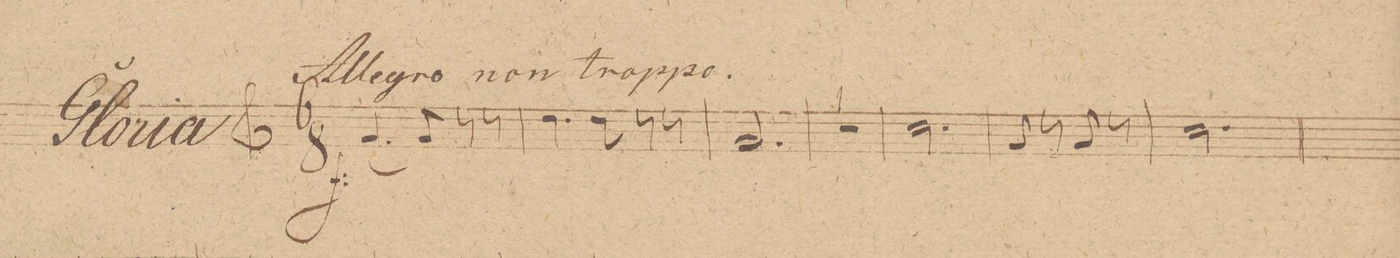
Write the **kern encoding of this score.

**kern	**dynam
*I"Corno 2do in F	*
*clefG2	*
*k[b-]	*
*M6/8	*
[4.c/	f
8c/]	.
8r	.
8r	.
=2	=2
*4\right	*
4.g\	.
*8\right	*
8g\	.
8r	.
8r	.
=3	=3
2.c/	.
=4	=4
2.r	.
=5	=5
*2\right	*
2.f\	.
=6	=6
8c/	.
8r	.
8r	.
8c/	.
8r	.
8r	.
=7	=7
2.f\	.
=8	=8
*-	*-
